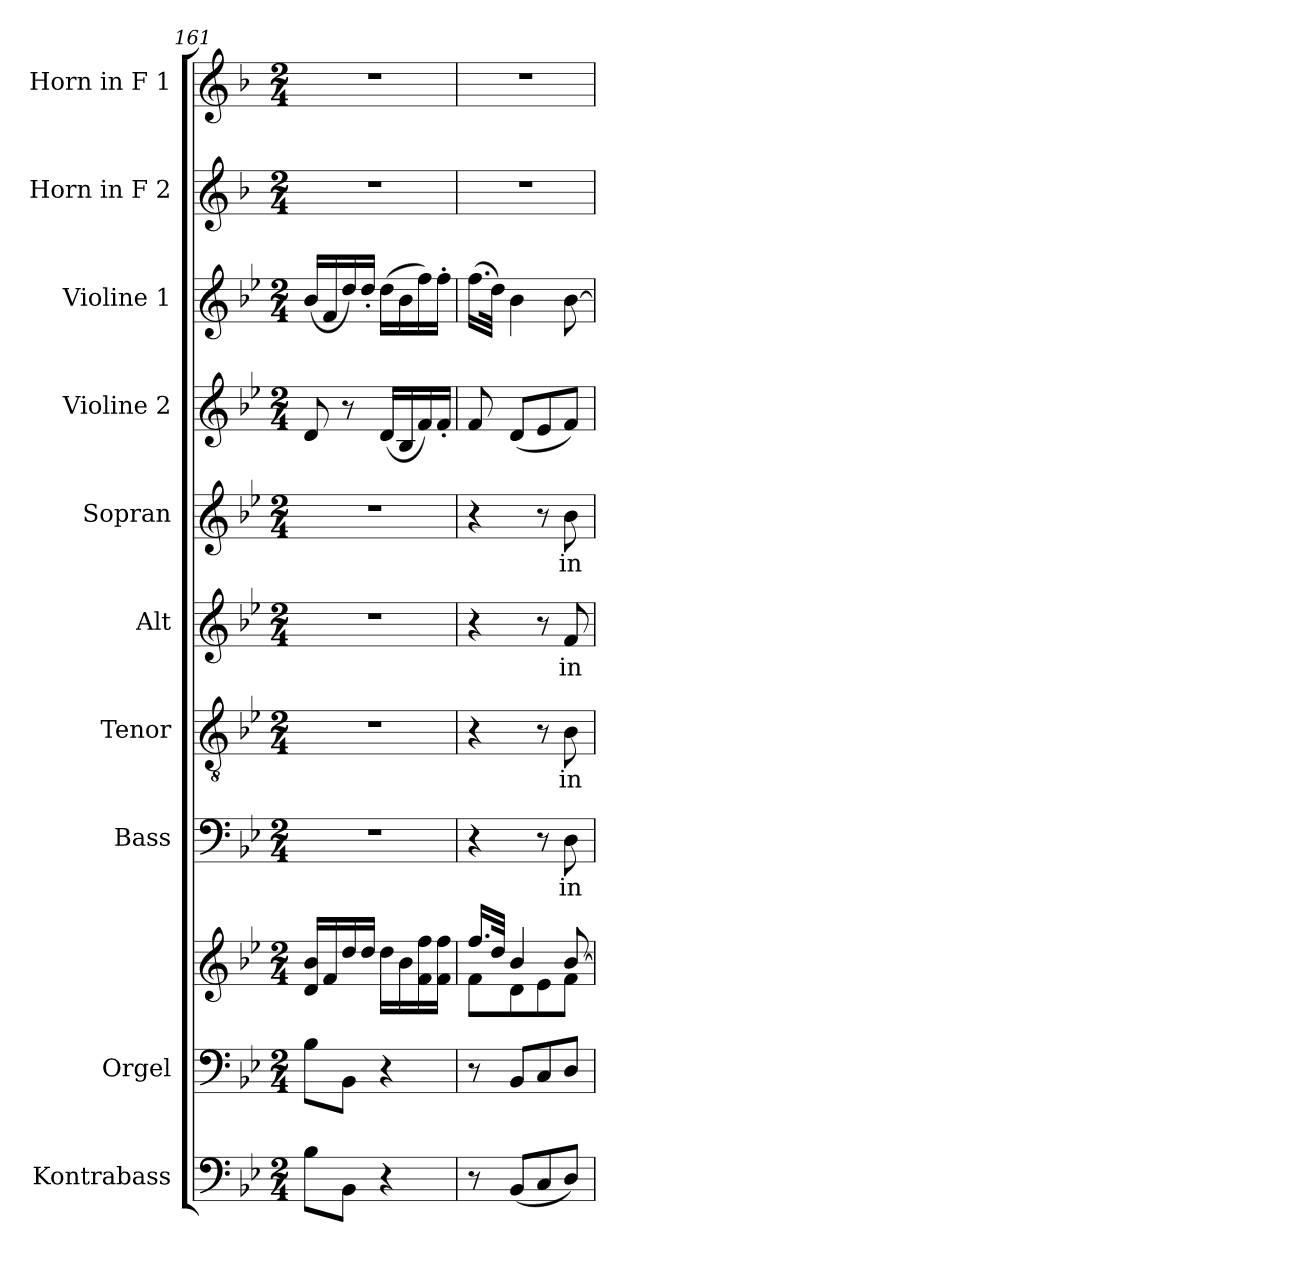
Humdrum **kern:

**kern	**kern	**kern	**kern	**text	**kern	**text	**kern	**text	**kern	**text	**kern	**kern	**kern	**kern
*part10	*part9	*part9	*part8	*part8	*part7	*part7	*part6	*part6	*part5	*part5	*part4	*part3	*part2	*part1
*staff11	*staff10	*staff9	*staff8	*staff8	*staff7	*staff7	*staff6	*staff6	*staff5	*staff5	*staff4	*staff3	*staff2	*staff1
*I"Kontrabass	*I"Orgel	*	*I"Bass	*	*I"Tenor	*	*I"Alt	*	*I"Sopran	*	*I"Violine 2	*I"Violine 1	*I"Horn in F 2	*I"Horn in F 1
*I'Kb.	*	*	*I'B.	*	*I'T.	*	*I'A.	*	*I'S.	*	*I'Vl. 2	*I'Vl. 1	*	*
*clefF4	*clefF4	*clefG2	*clefF4	*	*clefGv2	*	*clefG2	*	*clefG2	*	*clefG2	*clefG2	*clefG2	*clefG2
*ITrd7c12	*	*	*	*	*	*	*	*	*	*	*	*	*ITrd4c7	*ITrd4c7
*k[b-e-]	*k[b-e-]	*k[b-e-]	*k[b-e-]	*	*k[b-e-]	*	*k[b-e-]	*	*k[b-e-]	*	*k[b-e-]	*k[b-e-]	*k[b-e-]	*k[b-e-]
*B-:	*B-:	*B-:	*B-:	*	*B-:	*	*B-:	*	*B-:	*	*B-:	*B-:	*B-:	*B-:
*M2/4	*M2/4	*M2/4	*M2/4	*	*M2/4	*	*M2/4	*	*M2/4	*	*M2/4	*M2/4	*M2/4	*M2/4
=161	=161	=161	=161	=161	=161	=161	=161	=161	=161	=161	=161	=161	=161	=161
8BB-\L	8B-\L	16d/ 16b-/LL	2r	.	2r	.	2r	.	2r	.	8d/	(<16b-/LL	2r	2r
.	.	16f/	.	.	.	.	.	.	.	.	.	16f/	.	.
8BBB-\J	8BB-\J	16dd/	.	.	.	.	.	.	.	.	8r	16dd/)	.	.
.	.	16dd/JJ	.	.	.	.	.	.	.	.	.	16dd'</JJ	.	.
4r	4r	16dd\LL	.	.	.	.	.	.	.	.	(<16d/LL	(>16dd\LL	.	.
.	.	16b-\	.	.	.	.	.	.	.	.	16B-/	16b-\	.	.
.	.	16f\ 16ff\	.	.	.	.	.	.	.	.	16f/)	16ff\)	.	.
.	.	16f\ 16ff\JJ	.	.	.	.	.	.	.	.	16f'</JJ	16ff'>\JJ	.	.
=162	=162	=162	=162	=162	=162	=162	=162	=162	=162	=162	=162	=162	=162	=162
*	*	*^	*	*	*	*	*	*	*	*	*	*	*	*
8r	8r	16.ff/LL	8f\L	4r	.	4r	.	4r	.	4r	.	8f/	(>16.ff\LL	2r	2r
.	.	32dd/JJk	.	.	.	.	.	.	.	.	.	.	32dd\JJk)	.	.
(<8BBB-/L	8BB-/L	4b-/	8d\	.	.	.	.	.	.	.	.	(<8d/L	4b-\	.	.
8CC/	8C/	.	8e-\	8r	.	8r	.	8r	.	8r	.	8e-/	.	.	.
!	!	!	!	!	!LO:LY:b	!	!LO:LY:b	!	!LO:LY:b	!	!LO:LY:b	!	!	!	!
8DD/J)	8D/J	[>8b-/	8f\J	8D\	in	8B-\	in	8f/	in	8b-\	in	8f/J)	[8b-\	.	.
*	*	*v	*v	*	*	*	*	*	*	*	*	*	*	*	*
=	=	=	=	=	=	=	=	=	=	=	=	=	=	=
*-	*-	*-	*-	*-	*-	*-	*-	*-	*-	*-	*-	*-	*-	*-
